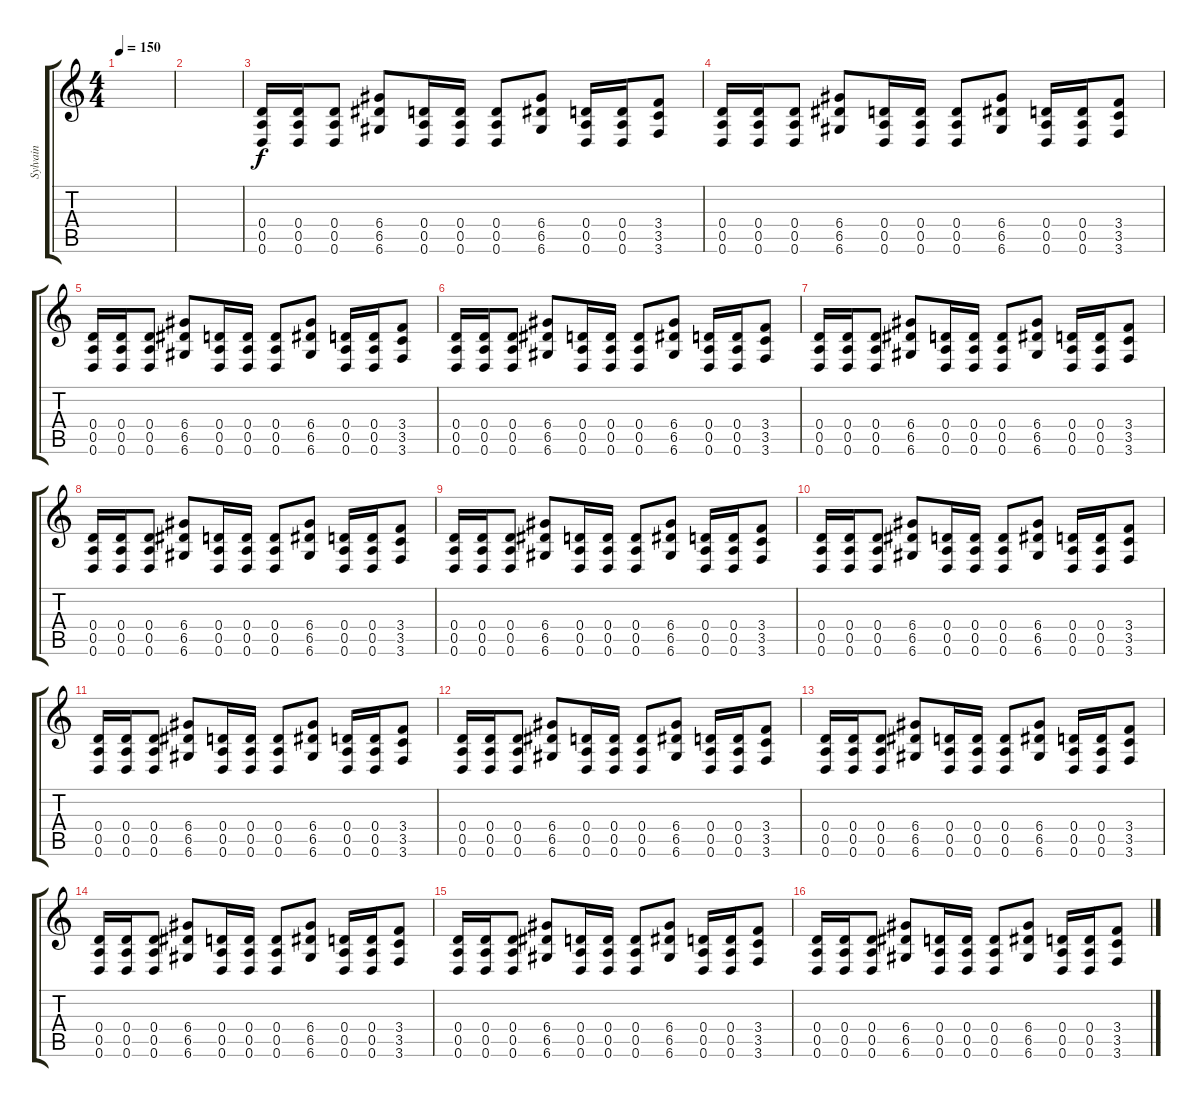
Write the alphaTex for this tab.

\track ("Sylvain" "Sylvain") {instrument distortionguitar}
\staff {score tabs}
\tuning (E4 B3 G3 D3 A2 D2) {hide}
\ts (4 4)
\tempo 150
\clef g2
\ks c
|
|
(0.4 0.5 0.6).16{dy f} (0.4 0.5 0.6).16 (0.4 0.5 0.6).8 (6.4 6.5 6.6).8 (0.4 0.5 0.6).16 (0.4 0.5 0.6).16 (0.4 0.5 0.6).8 (6.4 6.5 6.6).8 (0.4 0.5 0.6).16 (0.4 0.5 0.6).16 (3.4 3.5 3.6).8 |
(0.4 0.5 0.6).16 (0.4 0.5 0.6).16 (0.4 0.5 0.6).8 (6.4 6.5 6.6).8 (0.4 0.5 0.6).16 (0.4 0.5 0.6).16 (0.4 0.5 0.6).8 (6.4 6.5 6.6).8 (0.4 0.5 0.6).16 (0.4 0.5 0.6).16 (3.4 3.5 3.6).8 |
(0.4 0.5 0.6).16 (0.4 0.5 0.6).16 (0.4 0.5 0.6).8 (6.4 6.5 6.6).8 (0.4 0.5 0.6).16 (0.4 0.5 0.6).16 (0.4 0.5 0.6).8 (6.4 6.5 6.6).8 (0.4 0.5 0.6).16 (0.4 0.5 0.6).16 (3.4 3.5 3.6).8 |
(0.4 0.5 0.6).16 (0.4 0.5 0.6).16 (0.4 0.5 0.6).8 (6.4 6.5 6.6).8 (0.4 0.5 0.6).16 (0.4 0.5 0.6).16 (0.4 0.5 0.6).8 (6.4 6.5 6.6).8 (0.4 0.5 0.6).16 (0.4 0.5 0.6).16 (3.4 3.5 3.6).8 |
(0.4 0.5 0.6).16 (0.4 0.5 0.6).16 (0.4 0.5 0.6).8 (6.4 6.5 6.6).8 (0.4 0.5 0.6).16 (0.4 0.5 0.6).16 (0.4 0.5 0.6).8 (6.4 6.5 6.6).8 (0.4 0.5 0.6).16 (0.4 0.5 0.6).16 (3.4 3.5 3.6).8 |
(0.4 0.5 0.6).16 (0.4 0.5 0.6).16 (0.4 0.5 0.6).8 (6.4 6.5 6.6).8 (0.4 0.5 0.6).16 (0.4 0.5 0.6).16 (0.4 0.5 0.6).8 (6.4 6.5 6.6).8 (0.4 0.5 0.6).16 (0.4 0.5 0.6).16 (3.4 3.5 3.6).8 |
(0.4 0.5 0.6).16 (0.4 0.5 0.6).16 (0.4 0.5 0.6).8 (6.4 6.5 6.6).8 (0.4 0.5 0.6).16 (0.4 0.5 0.6).16 (0.4 0.5 0.6).8 (6.4 6.5 6.6).8 (0.4 0.5 0.6).16 (0.4 0.5 0.6).16 (3.4 3.5 3.6).8 |
(0.4 0.5 0.6).16 (0.4 0.5 0.6).16 (0.4 0.5 0.6).8 (6.4 6.5 6.6).8 (0.4 0.5 0.6).16 (0.4 0.5 0.6).16 (0.4 0.5 0.6).8 (6.4 6.5 6.6).8 (0.4 0.5 0.6).16 (0.4 0.5 0.6).16 (3.4 3.5 3.6).8 |
(0.4 0.5 0.6).16 (0.4 0.5 0.6).16 (0.4 0.5 0.6).8 (6.4 6.5 6.6).8 (0.4 0.5 0.6).16 (0.4 0.5 0.6).16 (0.4 0.5 0.6).8 (6.4 6.5 6.6).8 (0.4 0.5 0.6).16 (0.4 0.5 0.6).16 (3.4 3.5 3.6).8 |
(0.4 0.5 0.6).16 (0.4 0.5 0.6).16 (0.4 0.5 0.6).8 (6.4 6.5 6.6).8 (0.4 0.5 0.6).16 (0.4 0.5 0.6).16 (0.4 0.5 0.6).8 (6.4 6.5 6.6).8 (0.4 0.5 0.6).16 (0.4 0.5 0.6).16 (3.4 3.5 3.6).8 |
(0.4 0.5 0.6).16 (0.4 0.5 0.6).16 (0.4 0.5 0.6).8 (6.4 6.5 6.6).8 (0.4 0.5 0.6).16 (0.4 0.5 0.6).16 (0.4 0.5 0.6).8 (6.4 6.5 6.6).8 (0.4 0.5 0.6).16 (0.4 0.5 0.6).16 (3.4 3.5 3.6).8 |
(0.4 0.5 0.6).16 (0.4 0.5 0.6).16 (0.4 0.5 0.6).8 (6.4 6.5 6.6).8 (0.4 0.5 0.6).16 (0.4 0.5 0.6).16 (0.4 0.5 0.6).8 (6.4 6.5 6.6).8 (0.4 0.5 0.6).16 (0.4 0.5 0.6).16 (3.4 3.5 3.6).8 |
(0.4 0.5 0.6).16 (0.4 0.5 0.6).16 (0.4 0.5 0.6).8 (6.4 6.5 6.6).8 (0.4 0.5 0.6).16 (0.4 0.5 0.6).16 (0.4 0.5 0.6).8 (6.4 6.5 6.6).8 (0.4 0.5 0.6).16 (0.4 0.5 0.6).16 (3.4 3.5 3.6).8 |
(0.4 0.5 0.6).16 (0.4 0.5 0.6).16 (0.4 0.5 0.6).8 (6.4 6.5 6.6).8 (0.4 0.5 0.6).16 (0.4 0.5 0.6).16 (0.4 0.5 0.6).8 (6.4 6.5 6.6).8 (0.4 0.5 0.6).16 (0.4 0.5 0.6).16 (3.4 3.5 3.6).8
